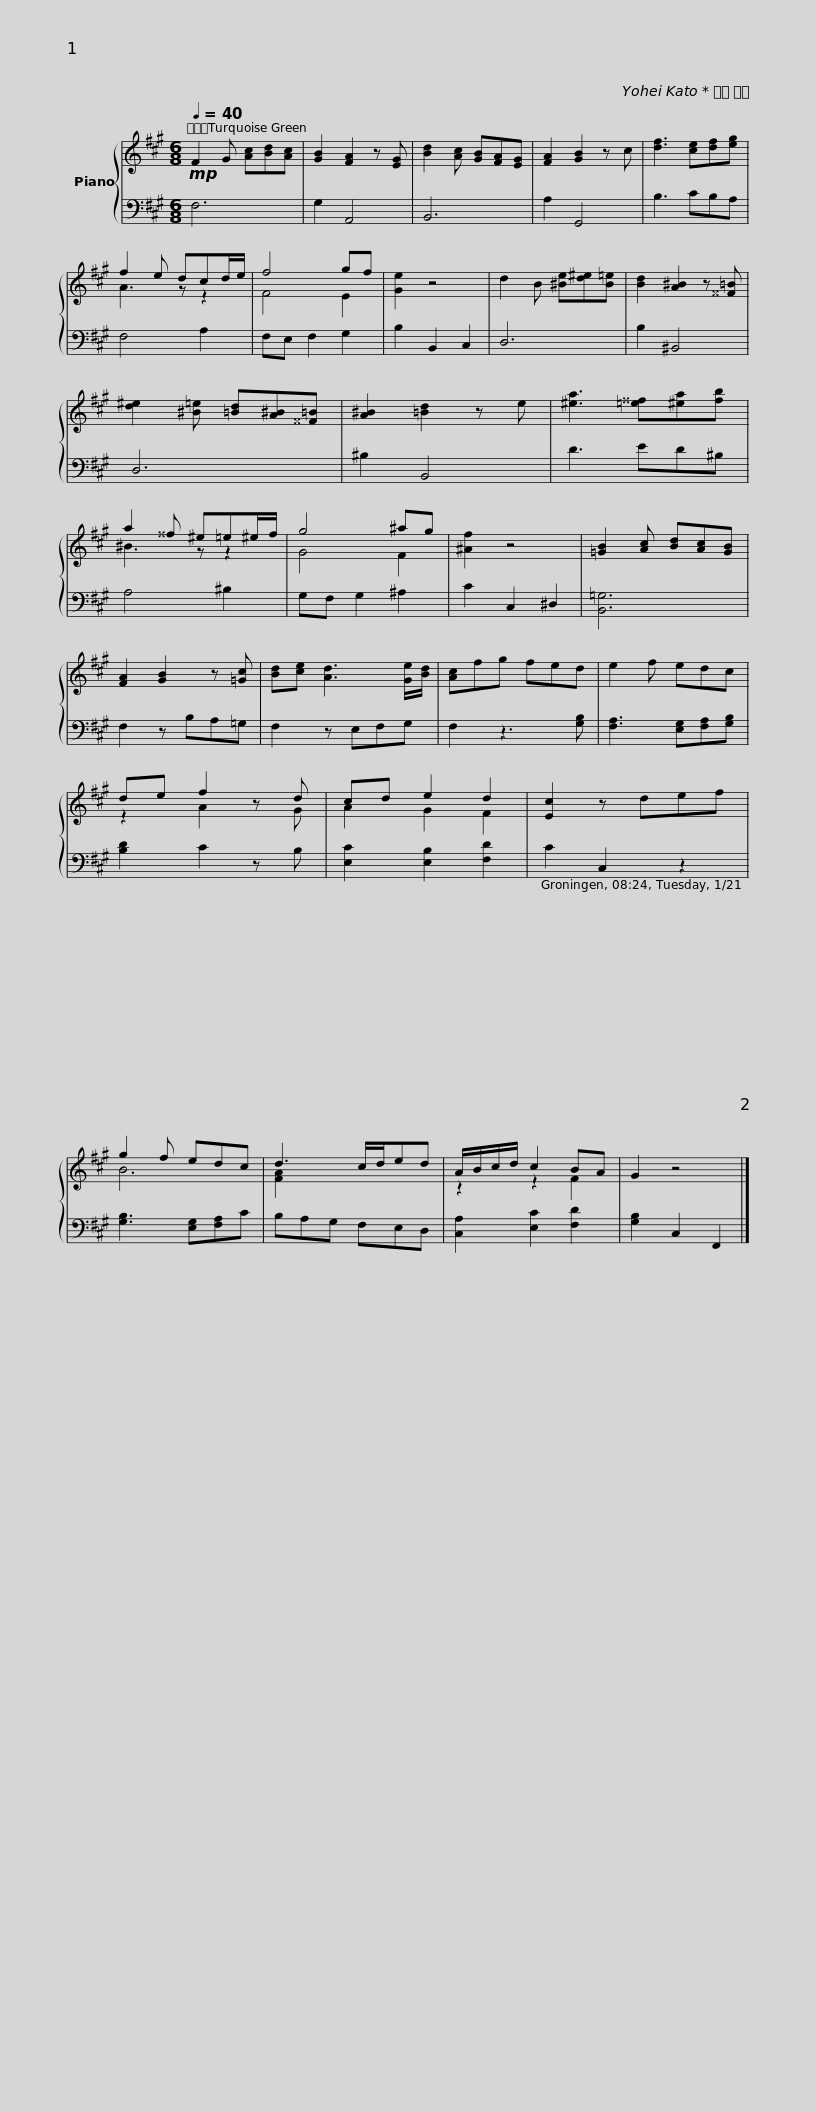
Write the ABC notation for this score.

X:1
%%score { ( 1 3 ) | 2 }
L:1/8
Q:1/4=40
M:6/8
I:linebreak $
K:A
V:1 treble
V:3 treble
V:2 bass
V:1
!mp! F2 G [Ac][Bd][Ac] | [GB]2 [FA]2 z [EG] | [Bd]2 [Ac] [GB][FA][EG] | [FA]2 [GB]2 z c | [df]3 [ce][df][eg] | %5
 f2 e dcd/e/ | f4 gf |$ [Ge]2 z4 | d2 B [^Be][d^e][B=e] | [Bd]2 [A^B]2 z [^^F=B] | %10
 [d^e]2 [^B=e] [=Bd][A^B][^^F=B] | [A^B]2 [=Bd]2 z e |$ [^ea]3 [=e^^f][^ea][fb] | a2 ^^f ^e=e^e/f/ | g4 ^ag | %15
 [^Af]2 z4 | [=GB]2 [Ac] [Bd][Ac][GB] |$ [FA]2 [GB]2 z [=Gc] | [Bd][ce] [Ad]3 [Ge]/[Bd]/ | [Ac]fg fed | %20
 e2 f edc | de f2 z d | cd e2 d2 |$ [Ec]2 z def | g2 f edc | %25
 d3 c/d/ed | A/B/c/d/ c2 BA | G2 z4 |] %28
V:2
 F,6 | G,2 A,,4 | B,,6 | A,2 G,,4 | B,3 CB,A, | %5
 F,4 A,2 | F,E, F,2 G,2 |$ B,2 B,,2 C,2 | D,6 | B,2 ^B,,4 | %10
 D,6 | ^B,2 B,,4 |$ D3 ED^B, | A,4 ^B,2 | G,F, G,2 ^A,2 | %15
 C2 C,2 ^D,2 | [B,,=G,]6 |$ F,2 z B,A,=G, | F,2 z E,F,G, | F,2 z3 [G,B,] | %20
 [F,A,]3 [E,G,][F,A,][G,B,] | [B,D]2 C2 z B, | [E,C]2 [E,B,]2 [F,D]2 |$ C2 C,2 z2 | [G,B,]3 [E,G,][F,A,]C | %25
 B,A,G, F,E,D, | [C,A,]2 [E,C]2 [F,D]2 | [G,B,]2 C,2 F,,2 |] %28
V:3
 x6 | x6 | x6 | x6 | x6 | %5
 A3 z z2 | F4 E2 |$ x6 | x6 | x6 | %10
 x6 | x6 |$ x6 | ^B3 z z2 | G4 F2 | %15
 x6 | x6 |$ x6 | x6 | x6 | %20
 x6 | z2 A2 z G | A2 G2 F2 |$ x6 | B6 | %25
 [FA]2 x4 | z2 z2 F2 | x6 |] %28
